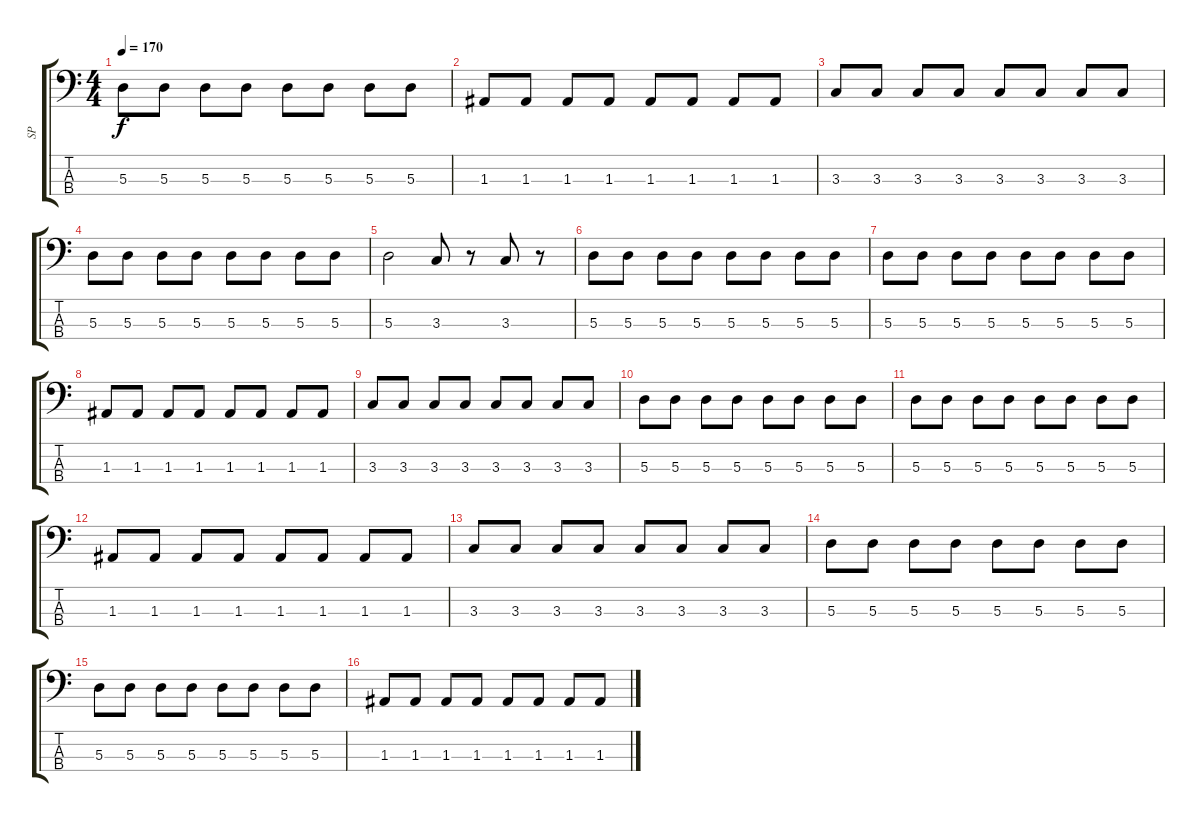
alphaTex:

\track ("SP" "SP") {instrument electricbassfinger}
\staff {score tabs}
\tuning (G2 D2 A1 E1) {hide}
\ts (4 4)
\tempo 170
\clef f4
\ks c
5.3.8{dy f} 5.3.8 5.3.8 5.3.8 5.3.8 5.3.8 5.3.8 5.3.8 |
1.3.8 1.3.8 1.3.8 1.3.8 1.3.8 1.3.8 1.3.8 1.3.8 |
3.3.8 3.3.8 3.3.8 3.3.8 3.3.8 3.3.8 3.3.8 3.3.8 |
5.3.8 5.3.8 5.3.8 5.3.8 5.3.8 5.3.8 5.3.8 5.3.8 |
5.3.2 3.3.8 r.8 3.3.8 r.8 |
5.3.8 5.3.8 5.3.8 5.3.8 5.3.8 5.3.8 5.3.8 5.3.8 |
5.3.8 5.3.8 5.3.8 5.3.8 5.3.8 5.3.8 5.3.8 5.3.8 |
1.3.8 1.3.8 1.3.8 1.3.8 1.3.8 1.3.8 1.3.8 1.3.8 |
3.3.8 3.3.8 3.3.8 3.3.8 3.3.8 3.3.8 3.3.8 3.3.8 |
5.3.8 5.3.8 5.3.8 5.3.8 5.3.8 5.3.8 5.3.8 5.3.8 |
5.3.8 5.3.8 5.3.8 5.3.8 5.3.8 5.3.8 5.3.8 5.3.8 |
1.3.8 1.3.8 1.3.8 1.3.8 1.3.8 1.3.8 1.3.8 1.3.8 |
3.3.8 3.3.8 3.3.8 3.3.8 3.3.8 3.3.8 3.3.8 3.3.8 |
5.3.8 5.3.8 5.3.8 5.3.8 5.3.8 5.3.8 5.3.8 5.3.8 |
5.3.8 5.3.8 5.3.8 5.3.8 5.3.8 5.3.8 5.3.8 5.3.8 |
1.3.8 1.3.8 1.3.8 1.3.8 1.3.8 1.3.8 1.3.8 1.3.8
